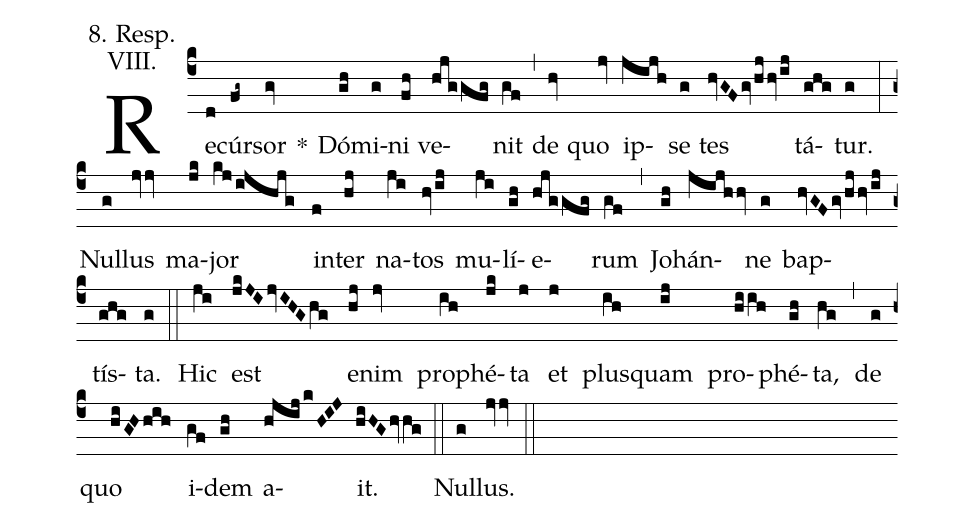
annotation: 8. Resp.;
annotation: VIII.;
%%
(c4)
Re(d)cúr(fg~)sor(gv) *() Dó(gh)mi(g)ni(fh) ve(hjggfg)nit(gf) (,)
de(hv) quo(jv) ip(jijh)se(g) tes(hvGFgvhjhvij) tá(ghg)tur.(g) (:)
Nul(g)lus(jvjv) ma(jk)jor(kjijhjg) in(f)ter(hj) na(ji)tos(hvij) mu(ji)lí(gh)e(hjggfg)rum(gf) (,)
Jo(gh)hán(jijhhv)ne(g) bap(hvGFgvhjhvij)tís(ghg)ta.(g) (::)

Hic(ji) est(jkJIjvIHGhg) e(hj)nim(jv) pro(ih)phé(jk)ta(j) et(j) plus(ih)quam(ij) pro(hiih)phé(gh)ta,(hg) (,)
de(g) quo(hiGHhih) i(gf)dem(gh) a(hjijkHIJ)it.(hiHGhvhg) (::)

Nul(g)lus.(jvjv) (::)
